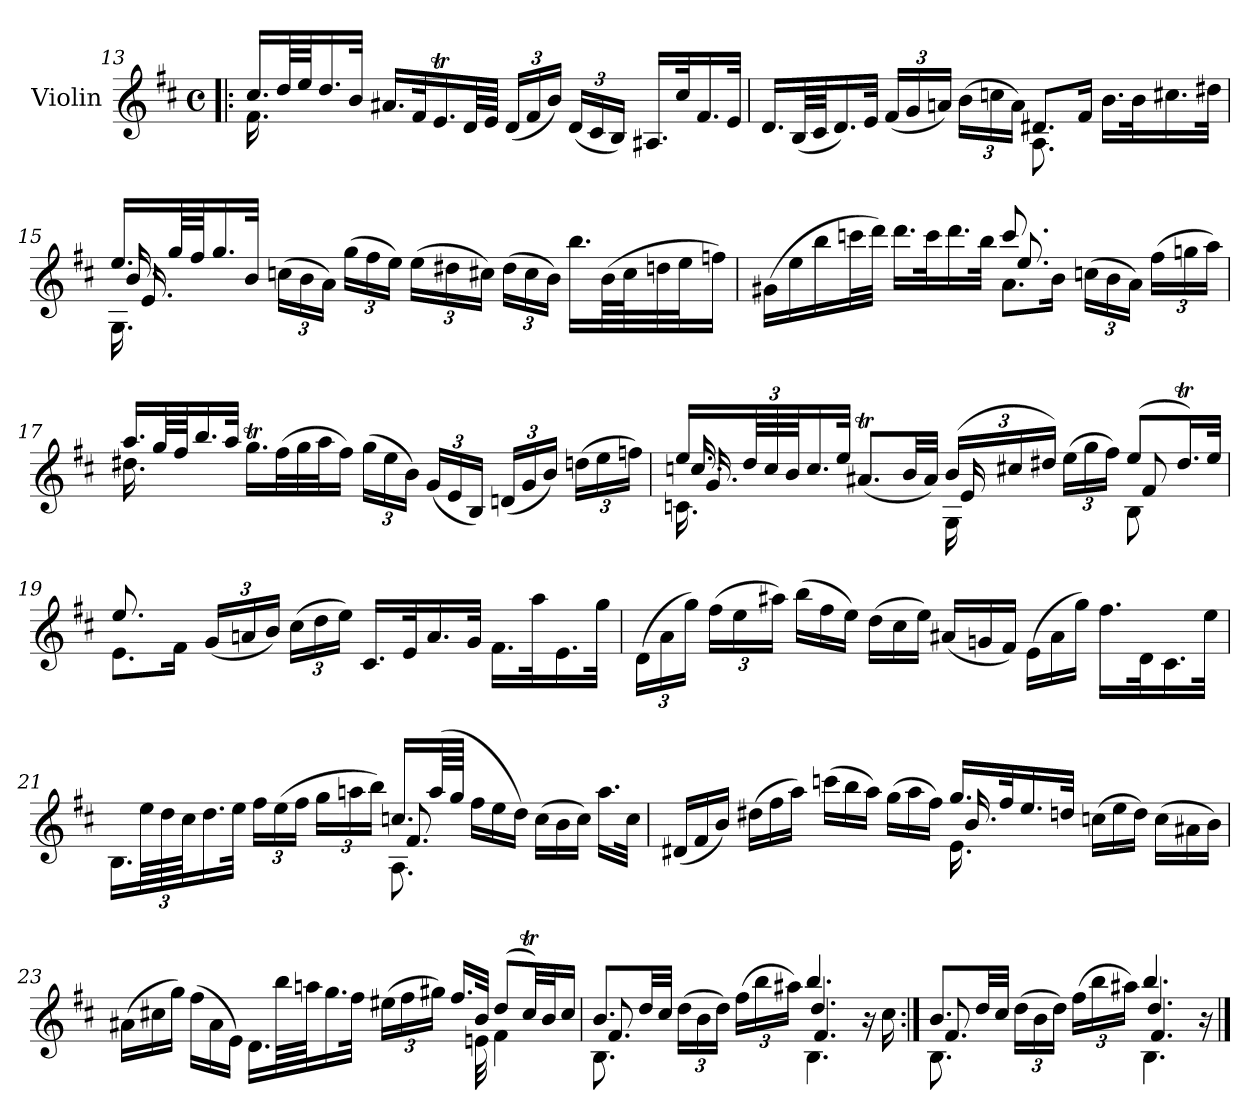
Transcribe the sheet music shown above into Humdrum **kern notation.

**kern
*part1
*staff1
*I"Violin
*I'Vln.
*clefG2
*k[f#c#]
*M4/4
*met(c)
=13!|:
*^
16.cc#/LL	16.f#\
64dd/LL	32ryy
64ee/JJ	.
16.dd/	8ryy
32b/JJk	.
16.a#X/LL	4ryy
32f#/K	.
16.eT/	.
64d/LL	.
64e/JJJJ	.
*Xbrackettup	*
(<24d/LL	2ryy
24f#/	.
24b/JJ)	.
(<24d/LL	.
24c#/	.
24B/JJ)	.
16.A#X/LL	.
32cc#/K	.
16.f#/	.
32e/JJk	.
=14	=14
16.d/LL	2ryy
(<64B/LL	.
64c#/JJ	.
16.d/)	.
32e/JJk	.
(<24f#/LL	.
24g/	.
24an/JJ)	.
(>24b\LL	.
24ccn\	.
24a\JJ)	.
8.d#X/L	8.A\
16f#/Jk	16ryy
16.b\LL	4ryy
32b\K	.
16.cc#X\	.
32dd#X\JJk	.
=15	=15
*^	*^
16.ee/LL	16.G\	16.b/	16.e/
64gg/LL	32ryy	32ryy	32ryy
64ff#/JJ	.	.	.
16.gg/	8ryy	8ryy	8ryy
32b/JJk	.	.	.
(>24ccn\LL	4ryy	4ryy	4ryy
24b\	.	.	.
24a\JJ)	.	.	.
(>24gg\LL	.	.	.
24ff#\	.	.	.
24ee\JJ)	.	.	.
(>24ee\LL	2ryy	2ryy	2ryy
24dd#X\	.	.	.
24cc#X\JJ)	.	.	.
(>24dd#\LL	.	.	.
24cc#\	.	.	.
24b\JJ)	.	.	.
16.bb\LL	.	.	.
(>64b\LL	.	.	.
64cc#\J	.	.	.
32ddn\	.	.	.
32ee\J	.	.	.
16ffn\JJ)	.	.	.
*	*	*v	*v
=16	=16	=16
2ryy	(>16g#X\LL	2ryy
.	16ee\	.
.	16bb\	.
.	32cccn\L	.
.	32ddd\JJJ)	.
.	16.ddd\LL	.
.	32ccc\K	.
.	16.ddd\	.
.	32bb\JJk	.
8.ccc/	8.a\L	8.ee/
16ryy	16b\Jk	16ryy
4ryy	(>24ccn\LL	4ryy
.	24b\	.
.	24a\JJ)	.
.	(>24ff#\LL	.
.	24ggn\	.
.	24aa\JJ)	.
*	*v	*v
=17	=17
16.aa/LL	16.dd#X\
64gg/LL	32ryy
64ff#/JJ	.
16.bb/	8ryy
32aa/JJk	.
16.ggT\LL	4ryy
(>32ff#\L	.
32gg\	.
32aa\J	.
16ff#\JJ)	.
(>24gg\LL	2ryy
24ee\	.
24b\JJ)	.
(<24g/LL	.
24e/	.
24B/JJ)	.
(<24dn/LL	.
24g/	.
24b/JJ)	.
(>24ddn\LL	.
24ee\	.
24ffn\JJ)	.
=18	=18
*^	*^
16.ee/LL	16.cn\	16.ccn/	16.g/
96dd/LL	32ryy	32ryy	32ryy
96cc/	.	.	.
96b/JJ	.	.	.
16.cc/	8ryy	8ryy	8ryy
32ee/JJk	.	.	.
(<8.a#Xt/L	4ryy	4ryy	4ryy
32b/LL	.	.	.
32a#/JJJ)	.	.	.
(>24b/LL	16G\	16e/	2ryy
24cc#X/	.	.	.
.	16ryy	16ryy	.
24dd#X/JJ)	.	.	.
(>24ee\LL	8ryy	8ryy	.
24gg\	.	.	.
24ff#\JJ)	.	.	.
(>8ee/L	8B\	8f#/	.
16.dd#t/L)	8ryy	8ryy	.
32ee/JJk	.	.	.
*	*v	*v	*v
=19	=19
8.ee/	8.e\L
16ryy	16f#\Jk
4ryy	(<24g/LL
.	24an/
.	24b/JJ)
.	(>24cc#\LL
.	24dd\
.	24ee\JJ)
2ryy	16.c#/LL
.	32e/K
.	16.a/
.	32g/JJk
.	16.f#\LL
.	32aa\K
.	16.e\
.	32gg\JJk
*v	*v
=20
(>24d\LL
24a\
24gg\JJ)
(>24ff#\LL
24ee\
24aa#X\JJ)
*Xtuplet
(>24bb\LL
24ff#\
24ee\JJ)
(>24dd\LL
24cc#\
24ee\JJ)
(<24a#X/LL
24gn/
24f#/JJ)
(>24e\LL
24a#\
24gg\JJ)
16.ff#\LL
32d\K
16.c#\
32ee\JJk
=21
*^
*	*^
2ryy	16.B\LL	2ryy
*	*tuplet	*
.	96ee\LL	.
.	96dd\	.
.	96cc#\JJ	.
.	16.dd\	.
.	32ee\JJk	.
.	24ff#\LL	.
.	(>24ee\	.
.	24ff#\JJ	.
.	24gg\LL	.
.	24aan\	.
.	24bb\JJ)	.
16.ccn/LL	8.A\	8.f#/
(>64aa/LL	.	.
64gg/JJJJ	.	.
24ff#\LL	.	.
24ee\	.	.
.	16ryy	16ryy
24dd\JJ)	.	.
(>24cc\LL	4ryy	4ryy
24b\	.	.
24cc\JJ)	.	.
16.aa\LL	.	.
32cc\JJk	.	.
=22	=22	=22
*Xtuplet	*	*
(<24d#X/LL	2ryy	2ryy
24f#/	.	.
24b/JJ)	.	.
(>24dd#X\LL	.	.
24ff#\	.	.
24aa\JJ)	.	.
(>24cccn\LL	.	.
24bb\	.	.
24aa\JJ)	.	.
(>24gg\LL	.	.
24aa\	.	.
24ff#\JJ)	.	.
16.gg/LL	16.e\	16.b/
32ff#/K	32ryy	32ryy
16.ee/	8ryy	8ryy
32ddn/JJk	.	.
4ryy	(>24ccn\LL	4ryy
.	24ee\	.
.	24dd\JJ)	.
.	(>24cc\LL	.
.	24a#X\	.
.	24b\JJ)	.
*	*v	*v
=23	=23
(>24a#X\LL	2ryy
24cc#X\	.
24gg\JJ)	.
(>24ff#\LL	.
24a#\	.
24e\JJ)	.
16.d\LL	.
64bb\LL	.
64aan\JJ	.
16.gg\	.
32ff#\JJk	.
*tuplet	*
(>24ee#X\LL	8ryy
24ff#\	.
24gg#X\JJ)	.
16.ff#/LL	16.ryy
32b/JJk	32en\
(>8dd/L	4f#\
32cc#t/LL)	.
32b/J	.
16cc#/JJ	.
=24	=24
*^	*^
8.b/L	8.B\	8.f#/	2ryy
32dd/LL	16ryy	16ryy	.
32cc#/JJJ	.	.	.
(>24dd\LL	4ryy	4ryy	.
24b\	.	.	.
24dd\JJ)	.	.	.
(>24ff#\LL	.	.	.
24bb\	.	.	.
24aa#X\JJ)	.	.	.
4.bb/	4.B\	4.dd/	4.f#/
16r	8ryy	8ryy	8ryy
16cc#\	.	.	.
=25:|!	=25:|!	=25:|!	=25:|!
8.b/L	8.B\	8.f#/	2ryy
32dd/LL	16ryy	16ryy	.
32cc#/JJJ	.	.	.
(>24dd\LL	4ryy	4ryy	.
24b\	.	.	.
24dd\JJ)	.	.	.
(>24ff#\LL	.	.	.
24bb\	.	.	.
24aa#X\JJ)	.	.	.
4.bb/	4.B\	4.dd/	4.f#/
16r	16ryy	16ryy	16ryy
*v	*v	*v	*v
==
*-
